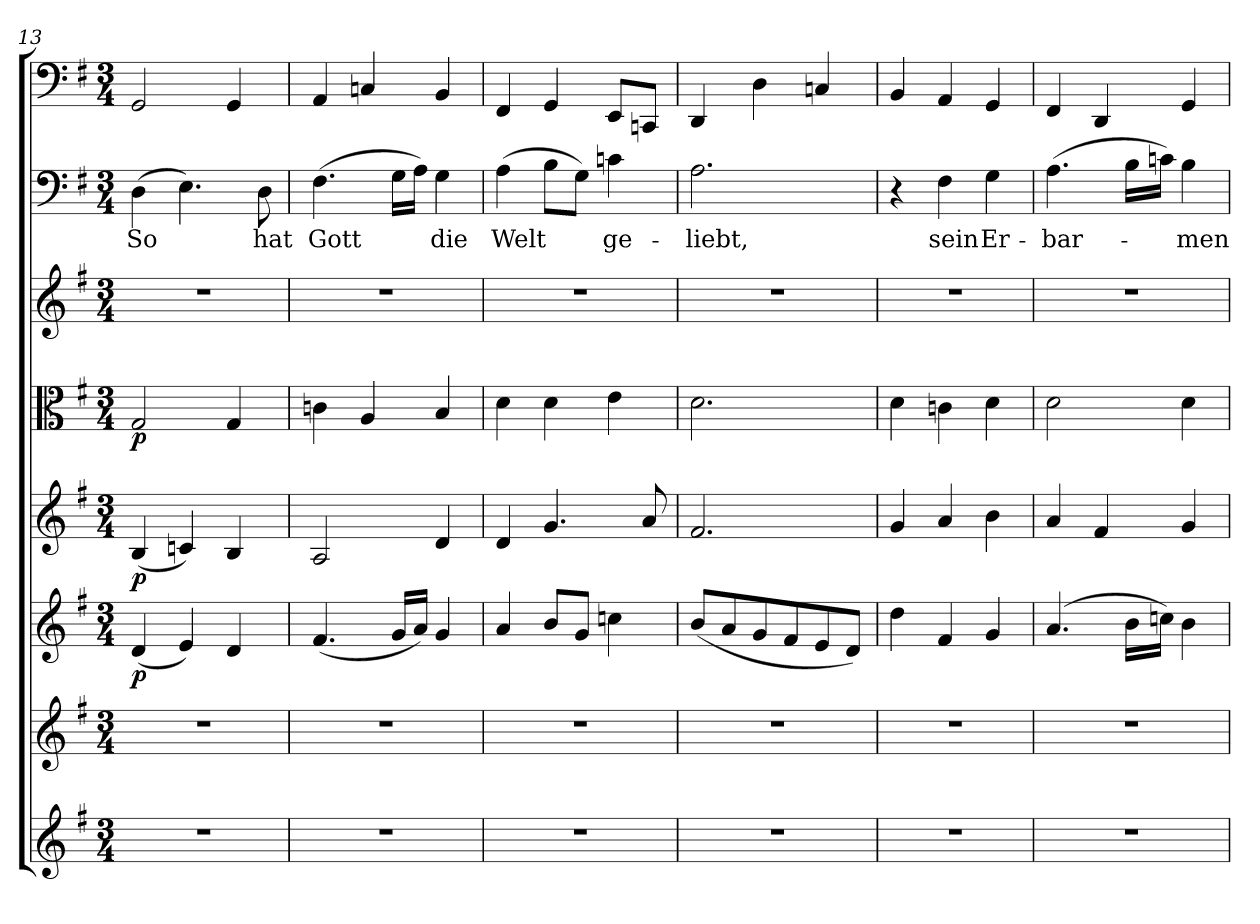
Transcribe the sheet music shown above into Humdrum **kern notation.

**kern	**kern	**kern	**dynam	**kern	**dynam	**kern	**dynam	**kern	**kern	**text	**kern
*part8	*part7	*part6	*part6	*part5	*part5	*part4	*part4	*part3	*part2	*part2	*part1
*staff8	*staff7	*staff6	*staff6	*staff5	*staff5	*staff4	*staff4	*staff3	*staff2	*staff2	*staff1
*clefG2	*clefG2	*clefG2	*	*clefG2	*	*clefC3	*	*clefG2	*clefF4	*	*clefF4
*k[f#]	*k[f#]	*k[f#]	*	*k[f#]	*	*k[f#]	*	*k[f#]	*k[f#]	*	*k[f#]
*G:	*G:	*G:	*	*G:	*	*G:	*	*G:	*G:	*	*G:
*M3/4	*M3/4	*M3/4	*	*M3/4	*	*M3/4	*	*M3/4	*M3/4	*	*M3/4
=13	=13	=13	=13	=13	=13	=13	=13	=13	=13	=13	=13
2.r	2.r	(4d/	p	(4B/	p	2G/	p	2.r	(4D\	So	2GG/
.	.	4e/)	.	4cn/)	.	.	.	.	4.E\)	.	.
.	.	4d/	.	4B/	.	4G/	.	.	.	.	4GG/
.	.	.	.	.	.	.	.	.	8D\	hat	.
=14	=14	=14	=14	=14	=14	=14	=14	=14	=14	=14	=14
2.r	2.r	(4.f#/	.	2A/	.	4cn\	.	2.r	(4.F#\	Gott	4AA/
.	.	.	.	.	.	4A/	.	.	.	.	4Cn/
.	.	16g/LL	.	.	.	.	.	.	16G\LL	.	.
.	.	16a/JJ)	.	.	.	.	.	.	16A\JJ)	.	.
.	.	4g/	.	4d/	.	4B/	.	.	4G\	die	4BB/
=15	=15	=15	=15	=15	=15	=15	=15	=15	=15	=15	=15
2.r	2.r	4a/	.	4d/	.	4d\	.	2.r	(4A\	Welt	4FF#/
.	.	8b/L	.	4.g/	.	4d\	.	.	8B\L	.	4GG/
.	.	8g/J	.	.	.	.	.	.	8G\J)	.	.
.	.	4ccn\	.	.	.	4e\	.	.	4cn\	ge-	8EE/L
.	.	.	.	8a/	.	.	.	.	.	.	8CCn/J
=16	=16	=16	=16	=16	=16	=16	=16	=16	=16	=16	=16
2.r	2.r	(8b/L	.	2.f#/	.	2.d\	.	2.r	2.A\	-liebt,	4DD/
.	.	8a/	.	.	.	.	.	.	.	.	.
.	.	8g/	.	.	.	.	.	.	.	.	4D\
.	.	8f#/	.	.	.	.	.	.	.	.	.
.	.	8e/	.	.	.	.	.	.	.	.	4Cn/
.	.	8d/J)	.	.	.	.	.	.	.	.	.
=17	=17	=17	=17	=17	=17	=17	=17	=17	=17	=17	=17
2.r	2.r	4dd\	.	4g/	.	4d\	.	2.r	4r	.	4BB/
.	.	4f#/	.	4a/	.	4cn\	.	.	4F#\	sein	4AA/
.	.	4g/	.	4b\	.	4d\	.	.	4G\	Er-	4GG/
=18	=18	=18	=18	=18	=18	=18	=18	=18	=18	=18	=18
2.r	2.r	(4.a/	.	4a/	.	2d\	.	2.r	(4.A\	-bar-	4FF#/
.	.	.	.	4f#/	.	.	.	.	.	.	4DD/
.	.	16b\LL	.	.	.	.	.	.	16B\LL	.	.
.	.	16ccn\JJ)	.	.	.	.	.	.	16cn\JJ)	.	.
.	.	4b\	.	4g/	.	4d\	.	.	4B\	-men	4GG/
=	=	=	=	=	=	=	=	=	=	=	=
*-	*-	*-	*-	*-	*-	*-	*-	*-	*-	*-	*-
